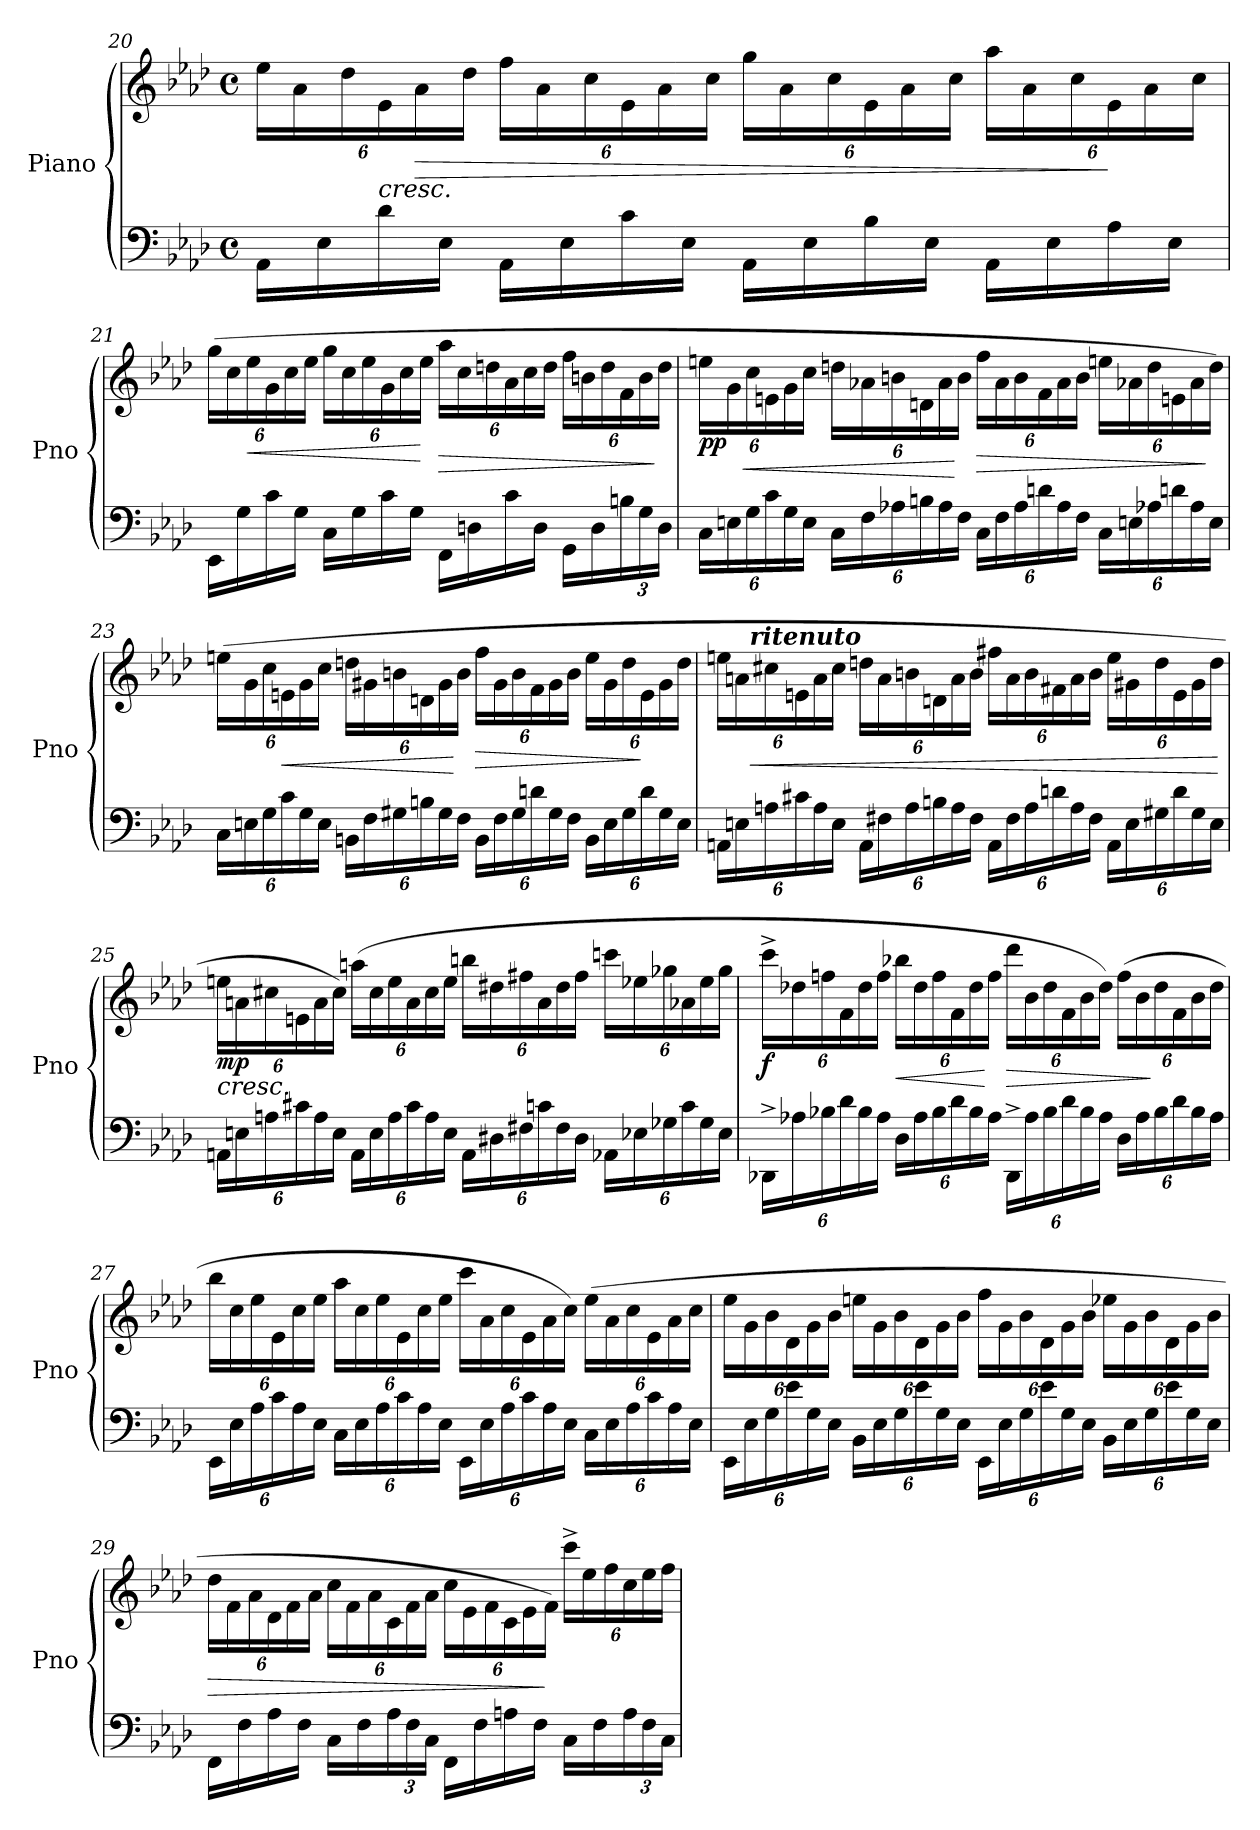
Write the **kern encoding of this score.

**kern	**kern	**dynam
*part1	*part1	*part1
*staff2	*staff1	*staff1/2
*I"Piano	*	*
*I'Pno	*	*
*clefF4	*clefG2	*
*k[b-e-a-d-]	*k[b-e-a-d-]	*
*M4/4	*M4/4	*
*met(c)	*met(c)	*
*	*Xbrackettup	*
=20	=20	=20
16AA-\LL	24ee-\LL	.
.	24a-!\	.
16E-!\	.	.
.	24dd-!\	.
!	!	!LO:HP:b
16d-\	24e-!\	<
!	!	!LO:HP:b
.	24a-!\	>
16E-!\JJ	.	.
.	24dd-!\JJ	.
16AA-!\LL	24ff\LL	.
.	24a-!\	.
16E-!\	.	.
.	24cc!\	.
16c\	24e-!\	.
.	24a-!\	.
16E-!\JJ	.	.
.	24cc!\JJ	.
16AA-!\LL	24gg\LL	.
.	24a-!\	.
16E-!\	.	.
.	24cc!\	.
16B-\	24e-!\	.
.	24a-!\	.
16E-!\JJ	.	.
.	24cc!\JJ	[
16AA-!\LL	24aa-\LL	.
.	24a-!\	.
16E-!\	.	.
.	24cc!\	.
16A-\	24e-!\	]
.	24a-!\	.
16E-!\JJ	.	.
.	24cc!\JJ	.
!!LO:LB:g=z
=21	=21	=21
16EE-\LL	(>24gg\LL	.
.	24cc!\	.
16G!\	.	.
!	!	!LO:HP:b
.	24ee-!\	<
16c!\	24g!\	.
.	24cc!\	.
16G!\JJ	.	.
.	24ee-!\JJ	.
16C!\LL	24gg\LL	.
.	24cc!\	.
16G!\	.	.
.	24ee-!\	.
16c!\	24g!\	.
.	24cc!\	.
16G!\JJ	.	.
.	24ee-!\JJ	[
!	!	!LO:HP:b
16FF\LL	24aa-\LL	>
.	24cc!\	.
16Dn!\	.	.
.	24ddn!\	.
16c!\	24a-!\	.
.	24cc!\	.
16D!\JJ	.	.
.	24dd!\JJ	.
16GG\LL	24ff\LL	.
.	24bn!\	.
16D!\	.	.
.	24dd!\	.
*Xbrackettup	*	*
24Bn!\	24f!\	.
24G!\	24b!\	.
24D!\JJ	24dd!\JJ	]
=22	=22	=22
!	!	!LO:DY:b
24C\LL	24een\LL	pp
24En!\	24g!\	.
!	!	!LO:HP:b
24G!\	24cc!\	<
24c!\	24en!\	.
24G!\	24g!\	.
24E!\JJ	24cc!\JJ	.
24C!\LL	24ddn\LL	.
24F!\	24a-X!\	.
24A-X!\	24bn!\	.
24Bn!\	24dn!\	.
24A-!\	24a-!\	.
24F!\JJ	24b!\JJ	[
!	!	!LO:HP:b
24C!\LL	24ff\LL	>
24F!\	24a-!\	.
24A-!\	24b!\	.
24dn!\	24f!\	.
24A-!\	24a-!\	.
24F!\JJ	24b!\JJ	.
24C!\LL	24een\LL	.
24En!\	24a-X!\	.
24A-X!\	24dd!\	.
24dn!\	24en!\	.
24A-!\	24a-!\	.
24E!\JJ	24dd!\JJ)	]
!!LO:LB:g=z
=23	=23	=23
24C\LL	(>24een\LL	.
24En!\	24g!\	.
24G!\	24cc!\	.
!	!	!LO:HP:b
24c!\	24en!\	<
24G!\	24g!\	.
24E!\JJ	24cc!\JJ	.
24BBn\LL	24ddn\LL	.
24F!\	24g#X!\	.
24G#X!\	24bn!\	.
24Bn!\	24dn!\	.
24G#!\	24g#!\	.
24F!\JJ	24b!\JJ	[
!	!	!LO:HP:b
24BB!\LL	24ff\LL	>
24F!\	24g#!\	.
24G#!\	24b!\	.
24dn!\	24f!\	.
24G#!\	24g#!\	.
24F!\JJ	24b!\JJ	.
24BB!\LL	24ee\LL	.
24E!\	24g#!\	.
24G#!\	24dd!\	.
24d!\	24e!\	]
24G#!\	24g#!\	.
24E!\JJ	24dd!\JJ	.
=24	=24	=24
24AAn\LL	24een\LL	.
24En!\	24an!\	.
!	!LO:TX:a:Bi:t=ritenuto	!
!	!	!LO:HP:b
24An!\	24cc#X!\	<
24c#X!\	24en!\	.
24A!\	24a!\	.
24E!\JJ	24cc#!\JJ	.
24AA!\LL	24ddn\LL	.
24F#X!\	24a!\	.
24A!\	24bn!\	.
24Bn!\	24dn!\	.
24A!\	24a!\	.
24F#!\JJ	24b!\JJ	.
24AA!\LL	24ff#X\LL	.
24F#!\	24a!\	.
24A!\	24b!\	.
24dn!\	24f#X!\	.
24A!\	24a!\	.
24F#!\JJ	24b!\JJ	.
24AA!\LL	24ee\LL	.
24E!\	24g#X!\	.
24G#X!\	24dd!\	.
24d!\	24e!\	.
24G#!\	24g#!\	.
24E!\JJ	24dd!\JJ	.
.	.	[
!!LO:PB:g=z
=25	=25	=25
!	!	!LO:HP:b
!	!	!LO:DY:n=1:b
24AAn\LL	24een\LL	< mp
24En!\	24an!\	.
24An!\	24cc#X!\	.
24c#X!\	24en!\	.
24A!\	24a!\	.
24E!\JJ	24cc#!\JJ)	.
24AA!\LL	(>24aan\LL	.
24E!\	24cc#!\	.
24A!\	24ee!\	.
24c#!\	24a!\	.
24A!\	24cc#!\	.
24E!\JJ	24ee!\JJ	.
24AA!\LL	24bbn\LL	.
24D#X!\	24dd#X!\	.
24F#X!\	24ff#X!\	.
!	!	!LO:DY:n=2:b
24cn!\	24a!\	other-dynamics
24F#!\	24dd#!\	.
24D#!\JJ	24ff#!\JJ	.
24AA-X\LL	24cccn\LL	.
24E-X!\	24ee-X!\	.
24G-X!\	24gg-X!\	.
24c!\	24a-X!\	.
24G-!\	24ee-!\	.
24E-!\JJ	24gg-!\JJ	[
=26	=26	=26
!	!	!LO:DY:b
24DD-X^/LL	24ccc^\LL	f
24A-X!\	24dd-X!\	.
24B-X!\	24ffn!\	.
24d-!\	24f!\	.
24B-!\	24dd-!\	.
24A-!\JJ	24ff!\JJ	.
!	!	!LO:HP:b
24D-!\LL	24bb-X\LL	<
24A-!\	24dd-!\	.
24B-!\	24ff!\	.
24d-!\	24f!\	.
24B-!\	24dd-!\	.
24A-!\JJ	24ff!\JJ	[
!	!	!LO:HP:b
24DD-^/LL	24ddd-\LL	>
24A-!\	24b-!\	.
24B-!\	24dd-!\	.
24d-!\	24f!\	.
24B-!\	24b-!\	.
24A-!\JJ	24dd-!\JJ)	.
24D-!\LL	(>24ff\LL	.
24A-!\	24b-!\	.
24B-!\	24dd-!\	]
24d-!\	24f!\	.
24B-!\	24b-!\	.
24A-!\JJ	24dd-!\JJ	.
!!LO:LB:g=z
=27	=27	=27
24EE-\LL	24bb-\LL	.
24E-!\	24cc!\	.
24A-!\	24ee-!\	.
24c!\	24e-!\	.
24A-!\	24cc!\	.
24E-!\JJ	24ee-!\JJ	.
24C!\LL	24aa-\LL	.
24E-!\	24cc!\	.
24A-!\	24ee-!\	.
24c!\	24e-!\	.
24A-!\	24cc!\	.
24E-!\JJ	24ee-!\JJ	.
24EE-\LL	24ccc\LL	.
24E-!\	24a-!\	.
24A-!\	24cc!\	.
24c!\	24e-!\	.
24A-!\	24a-!\	.
24E-!\JJ	24cc!\JJ)	.
24C!\LL	(>24ee-\LL	.
24E-!\	24a-!\	.
24A-!\	24cc!\	.
24c!\	24e-!\	.
24A-!\	24a-!\	.
24E-!\JJ	24cc!\JJ	.
=28	=28	=28
24EE-\LL	24ee-\LL	.
24E-!\	24g!\	.
24G!\	24b-!\	.
24e-!\	24d-!\	.
24G!\	24g!\	.
24E-!\JJ	24b-!\JJ	.
24BB-!\LL	24een\LL	.
24E-!\	24g!\	.
24G!\	24b-!\	.
24e-!\	24d-!\	.
24G!\	24g!\	.
24E-!\JJ	24b-!\JJ	.
24EE-\LL	24ff\LL	.
24E-!\	24g!\	.
24G!\	24b-!\	.
24e-!\	24d-!\	.
24G!\	24g!\	.
24E-!\JJ	24b-!\JJ	.
24BB-!\LL	24ee-X\LL	.
24E-!\	24g!\	.
24G!\	24b-!\	.
24e-!\	24d-!\	.
24G!\	24g!\	.
24E-!\JJ	24b-!\JJ	.
!!LO:LB:g=z
=29	=29	=29
!	!	!LO:HP:b
16FF\LL	24dd-\LL	>
.	24f!\	.
16F!\	.	.
.	24a-!\	.
16A-!\	24d-!\	.
.	24f!\	.
16F!\JJ	.	.
.	24a-!\JJ	.
16C!\LL	24cc\LL	.
.	24f!\	.
16F!\	.	.
.	24a-!\	.
24A-!\	24c!\	.
24F!\	24f!\	.
24C!\JJ	24a-!\JJ	.
16FF\LL	24cc\LL	.
.	24e-!\	.
16F!\	.	.
.	24f!\	.
16An!\	24c!\	.
.	24e-!\	.
16F!\JJ	.	.
.	24f!\JJ)	]
16C!\LL	24ccc^\LL	.
.	24ee-!\	.
16F!\	.	.
.	24ff!\	.
24A!\	24cc!\	.
24F!\	24ee-!\	.
24C!\JJ	24ff!\JJ	.
=	=	=
*-	*-	*-
